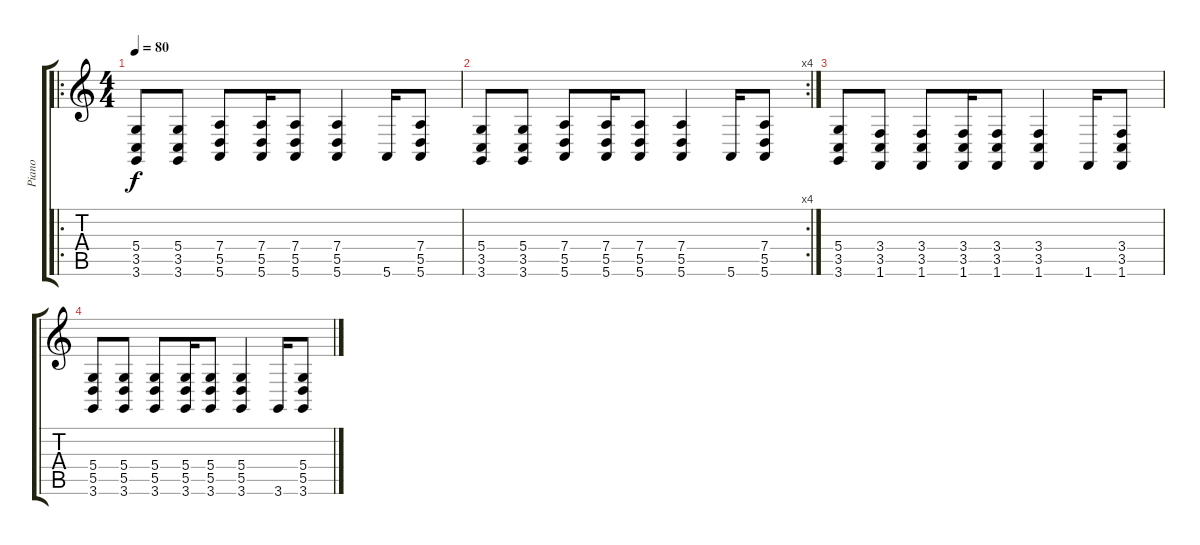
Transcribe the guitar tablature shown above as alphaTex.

\track ("Piano" "Piano") {instrument acousticgrandpiano}
\staff {score tabs}
\tuning (E4 B3 G3 D3 A2 E2) {hide}
\ro
\ts (4 4)
\tempo 80
\clef g2
\ks c
(5.4 3.5 3.6).8{dy f} (5.4 3.5 3.6).8 (7.4 5.5 5.6).8 (7.4 5.5 5.6).16 (7.4 5.5 5.6).8 (7.4 5.5 5.6).4 5.6.16 (7.4 5.5 5.6).8 |
\rc 4
(5.4 3.5 3.6).8 (5.4 3.5 3.6).8 (7.4 5.5 5.6).8 (7.4 5.5 5.6).16 (7.4 5.5 5.6).8 (7.4 5.5 5.6).4 5.6.16 (7.4 5.5 5.6).8 |
(5.4 3.5 3.6).8 (3.4 3.5 1.6).8 (3.4 3.5 1.6).8 (3.4 3.5 1.6).16 (3.4 3.5 1.6).8 (3.4 3.5 1.6).4 1.6.16 (3.4 3.5 1.6).8 |
(5.4 5.5 3.6).8 (5.4 5.5 3.6).8 (5.4 5.5 3.6).8 (5.4 5.5 3.6).16 (5.4 5.5 3.6).8 (5.4 5.5 3.6).4 3.6.16 (5.4 5.5 3.6).8
